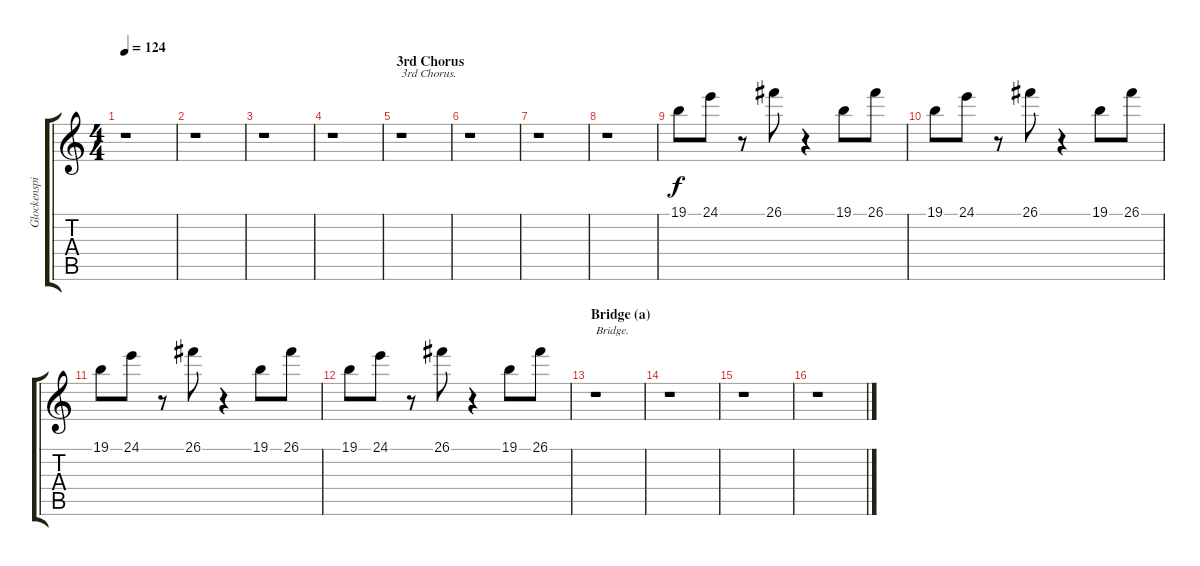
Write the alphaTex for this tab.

\track ("Glockenspiel" "Glockenspi") {instrument glockenspiel}
\staff {score tabs}
\tuning (E4 B3 G3 D3 A2 E2) {hide}
\ts (4 4)
\tempo 124
\clef g2
\ks c
r.1{dy f} |
r.1 |
r.1 |
r.1 |
\section ("" "3rd Chorus")
r.1{txt "3rd Chorus."} |
r.1 |
r.1 |
r.1 |
19.1.8 24.1.8 r.8 26.1.8 r.4 19.1.8 26.1.8 |
19.1.8 24.1.8 r.8 26.1.8 r.4 19.1.8 26.1.8 |
19.1.8 24.1.8 r.8 26.1.8 r.4 19.1.8 26.1.8 |
19.1.8 24.1.8 r.8 26.1.8 r.4 19.1.8 26.1.8 |
\section ("" "Bridge (a)")
r.1{txt "Bridge."} |
r.1 |
r.1 |
r.1
